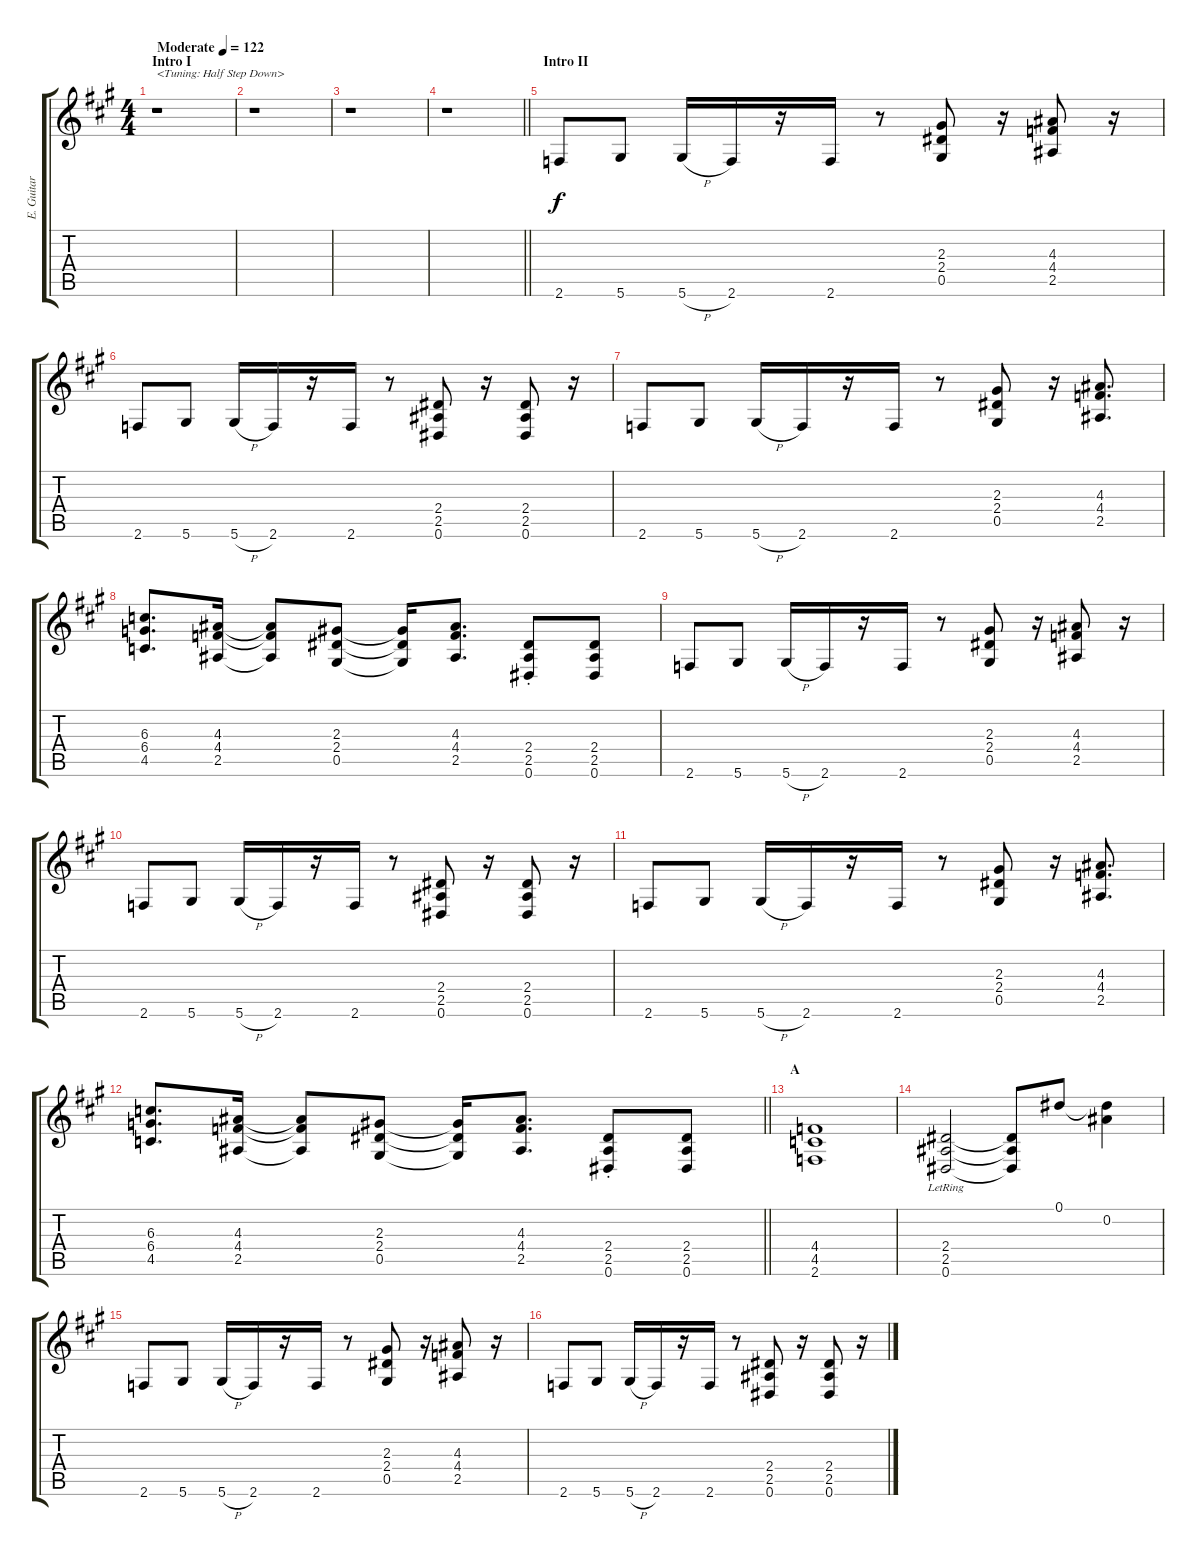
\track ("E. Guitar I" "E. Guitar ") {instrument overdrivenguitar}
\staff {score tabs}
\tuning (Eb4 Bb3 Gb3 Db3 Ab2 Eb2) {hide}
\ts (4 4)
\section ("" "Intro I")
\tempo (122 "Moderate")
\clef g2
\ks a
r.1{txt "<Tuning: Half Step Down>" dy f instrument overdrivenguitar} |
r.1 |
r.1 |
\barLineRight lightlight
r.1 |
\section ("" "Intro II")
2.6.8 5.6.8 5.6{h}.16 2.6.16 r.16 2.6.16 r.8 (2.3 2.4 0.5).8 r.16 (4.3 4.4 2.5).8 r.16 |
2.6.8 5.6.8 5.6{h}.16 2.6.16 r.16 2.6.16 r.8 (2.4 2.5 0.6).8 r.16 (2.4 2.5 0.6).8 r.16 |
2.6.8 5.6.8 5.6{h}.16 2.6.16 r.16 2.6.16 r.8 (2.3 2.4 0.5).8 r.16 (4.3 4.4 2.5).8{d} |
(6.3 6.4 4.5).8{d} (4.3 4.4 2.5).16 (4.3{t} 4.4{t} 2.5{t}).8 (2.3 2.4 0.5).8 (2.3{t} 2.4{t} 0.5{t}).16 (4.3 4.4 2.5).8{d} (2.4{st} 2.5{st} 0.6{st}).8 (2.4 2.5 0.6).8 |
2.6.8 5.6.8 5.6{h}.16 2.6.16 r.16 2.6.16 r.8 (2.3 2.4 0.5).8 r.16 (4.3 4.4 2.5).8 r.16 |
2.6.8 5.6.8 5.6{h}.16 2.6.16 r.16 2.6.16 r.8 (2.4 2.5 0.6).8 r.16 (2.4 2.5 0.6).8 r.16 |
2.6.8 5.6.8 5.6{h}.16 2.6.16 r.16 2.6.16 r.8 (2.3 2.4 0.5).8 r.16 (4.3 4.4 2.5).8{d} |
\barLineRight lightlight
(6.3 6.4 4.5).8{d} (4.3 4.4 2.5).16 (4.3{t} 4.4{t} 2.5{t}).8 (2.3 2.4 0.5).8 (2.3{t} 2.4{t} 0.5{t}).16 (4.3 4.4 2.5).8{d} (2.4{st} 2.5{st} 0.6{st}).8 (2.4 2.5 0.6).8 |
\section ("" "A")
(4.4 4.5 2.6).1 |
(2.4{lr} 2.5{lr} 0.6{lr}).2 (2.4{t} 2.5{t} 0.6{t}).8 0.1.8 (0.1{t} 0.2).4 |
2.6.8 5.6.8 5.6{h}.16 2.6.16 r.16 2.6.16 r.8 (2.3 2.4 0.5).8 r.16 (4.3 4.4 2.5).8 r.16 |
2.6.8 5.6.8 5.6{h}.16 2.6.16 r.16 2.6.16 r.8 (2.4 2.5 0.6).8 r.16 (2.4 2.5 0.6).8 r.16
